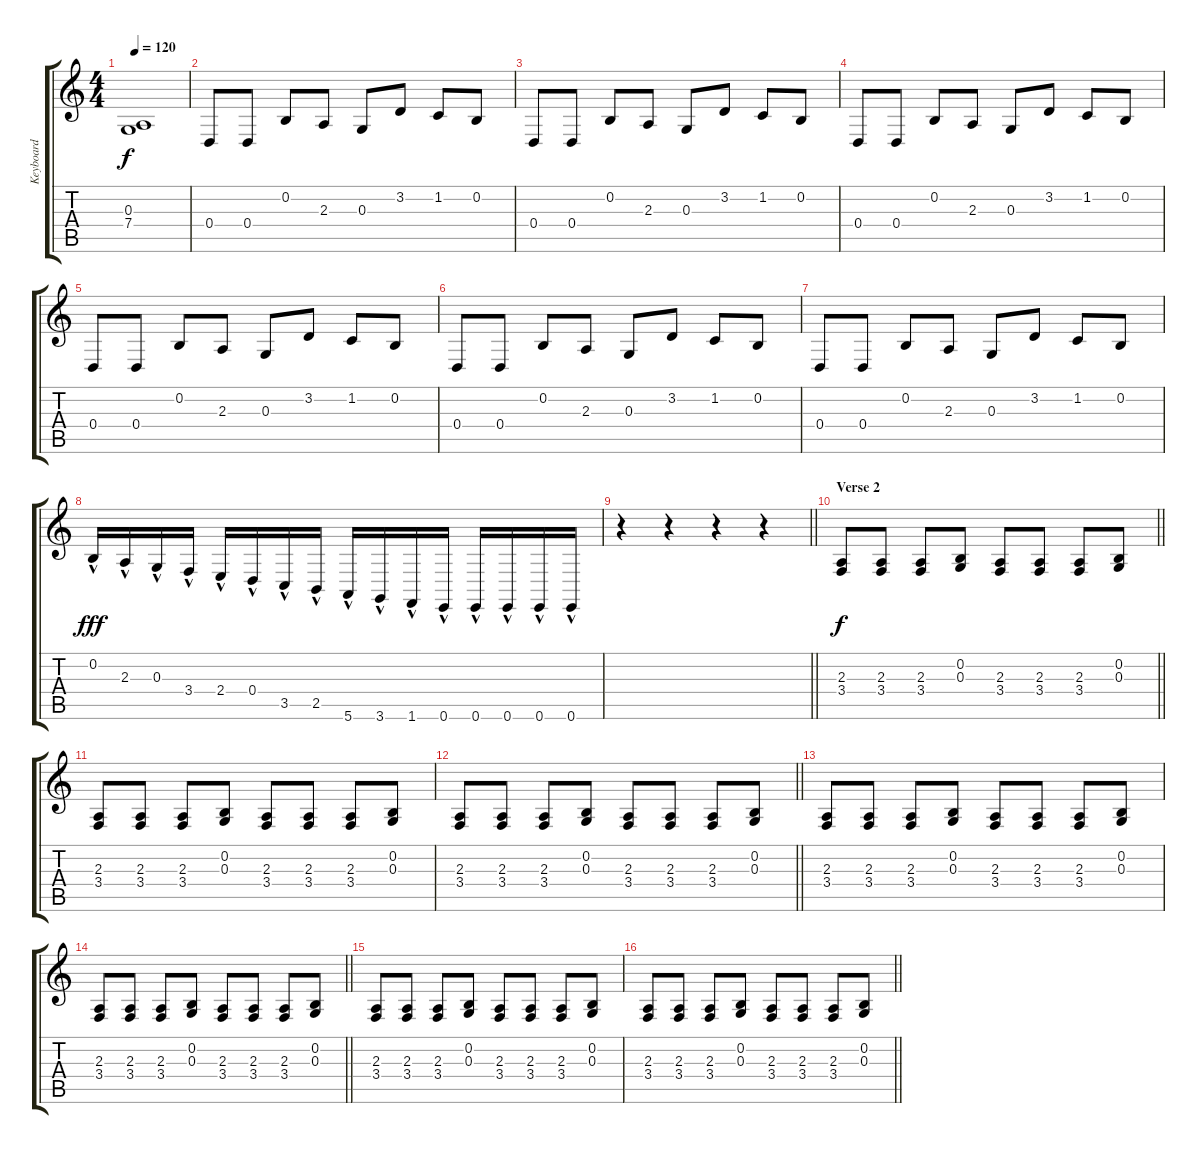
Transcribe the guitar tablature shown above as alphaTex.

\track ("Keyboard" "Keyboard") {instrument lead2sawtooth}
\staff {score tabs}
\tuning (E4 B3 G3 D3 A2 E2) {hide}
\ts (4 4)
\tempo 120
\clef g2
\ks c
(0.3 7.4).1{dy f} |
0.4.8 0.4.8 0.2.8 2.3.8 0.3.8 3.2.8 1.2.8 0.2.8 |
0.4.8 0.4.8 0.2.8 2.3.8 0.3.8 3.2.8 1.2.8 0.2.8 |
0.4.8 0.4.8 0.2.8 2.3.8 0.3.8 3.2.8 1.2.8 0.2.8 |
0.4.8 0.4.8 0.2.8 2.3.8 0.3.8 3.2.8 1.2.8 0.2.8 |
0.4.8 0.4.8 0.2.8 2.3.8 0.3.8 3.2.8 1.2.8 0.2.8 |
0.4.8 0.4.8 0.2.8 2.3.8 0.3.8 3.2.8 1.2.8 0.2.8 |
0.2{hac}.16{dy fff} 2.3{hac}.16 0.3{hac}.16 3.4{hac}.16 2.4{hac}.16 0.4{hac}.16 3.5{hac}.16 2.5{hac}.16 5.6{hac}.16 3.6{hac}.16 1.6{hac}.16 0.6{hac}.16 0.6{hac}.16 0.6{hac}.16 0.6{hac}.16 0.6{hac}.16 |
\barLineRight lightlight
r.4 r.4 r.4 r.4 |
\section ("" "Verse 2")
\barLineRight lightlight
(2.3 3.4).8{dy f} (2.3 3.4).8 (2.3 3.4).8 (0.2 0.3).8 (2.3 3.4).8 (2.3 3.4).8 (2.3 3.4).8 (0.2 0.3).8 |
(2.3 3.4).8 (2.3 3.4).8 (2.3 3.4).8 (0.2 0.3).8 (2.3 3.4).8 (2.3 3.4).8 (2.3 3.4).8 (0.2 0.3).8 |
\barLineRight lightlight
(2.3 3.4).8 (2.3 3.4).8 (2.3 3.4).8 (0.2 0.3).8 (2.3 3.4).8 (2.3 3.4).8 (2.3 3.4).8 (0.2 0.3).8 |
(2.3 3.4).8 (2.3 3.4).8 (2.3 3.4).8 (0.2 0.3).8 (2.3 3.4).8 (2.3 3.4).8 (2.3 3.4).8 (0.2 0.3).8 |
\barLineRight lightlight
(2.3 3.4).8 (2.3 3.4).8 (2.3 3.4).8 (0.2 0.3).8 (2.3 3.4).8 (2.3 3.4).8 (2.3 3.4).8 (0.2 0.3).8 |
(2.3 3.4).8 (2.3 3.4).8 (2.3 3.4).8 (0.2 0.3).8 (2.3 3.4).8 (2.3 3.4).8 (2.3 3.4).8 (0.2 0.3).8 |
\barLineRight lightlight
(2.3 3.4).8 (2.3 3.4).8 (2.3 3.4).8 (0.2 0.3).8 (2.3 3.4).8 (2.3 3.4).8 (2.3 3.4).8 (0.2 0.3).8
